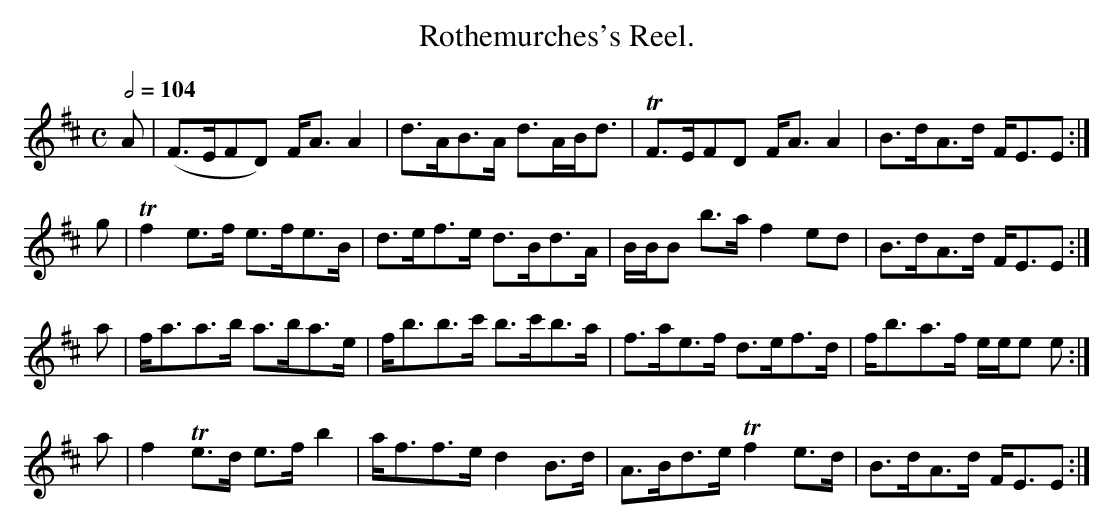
X:1
T:Rothemurches's Reel.
M:C
L:1/8
Q:1/2=104
K:D
A|(F>EFD) F<AA2 |d>AB>A  d>AB<d|TF>EFD   F<AA2 |B>dA>d F<EE:|
g|Tf2  e>f e>fe>B|d>ef>e  d>Bd>A| B/B/B b>a  f2 ed |B>dA>d F<EE:|
a| f<aa>b a>ba>e|f<bb>c' b>c'b>a| f>ae>f  d>ef>d|f<ba>f e/e/e e:|
a| f2 Te>d e>fb2 |a<ff>e  d2  B>d| A>Bd>e Tf2 e>d|B>dA>d F<EE:|
